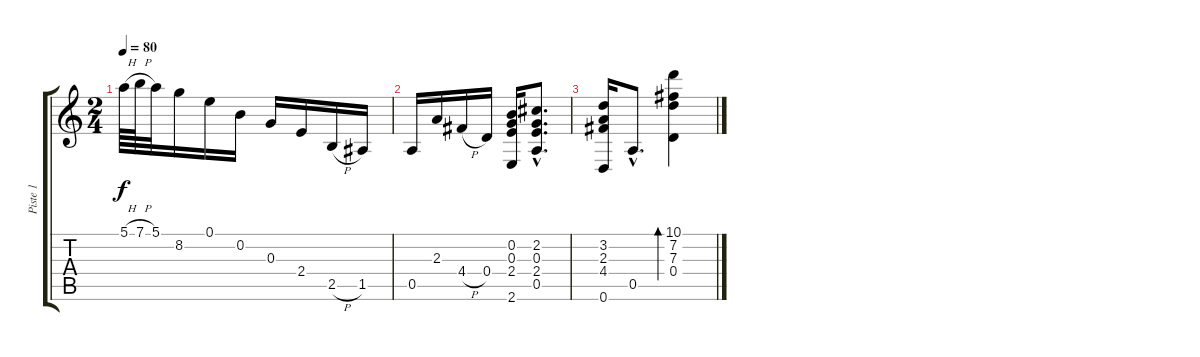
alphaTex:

\track ("Piste 1" "Piste 1") {instrument acousticguitarnylon}
\staff {score tabs}
\tuning (E4 B3 G3 D3 A2 D2) {hide}
\ts (2 4)
\tempo 80
\clef g2
\ks c
5.1{h}.64{dy f} 7.1{h}.64 5.1.32 8.2.16 0.1.16 0.2.16 0.3.16 2.4.16 2.5{h}.16 1.5.16 |
0.5.16 2.3.16 4.4{h}.16 0.4.16 (0.2 0.3 2.4 2.6).16 (2.2{hac} 0.3{hac} 2.4{hac} 0.5{hac}).8{d} |
(3.2 2.3 4.4 0.6).16 0.5{hac}.8{d} (10.1 7.2 7.3 0.4).4{bd 60}
